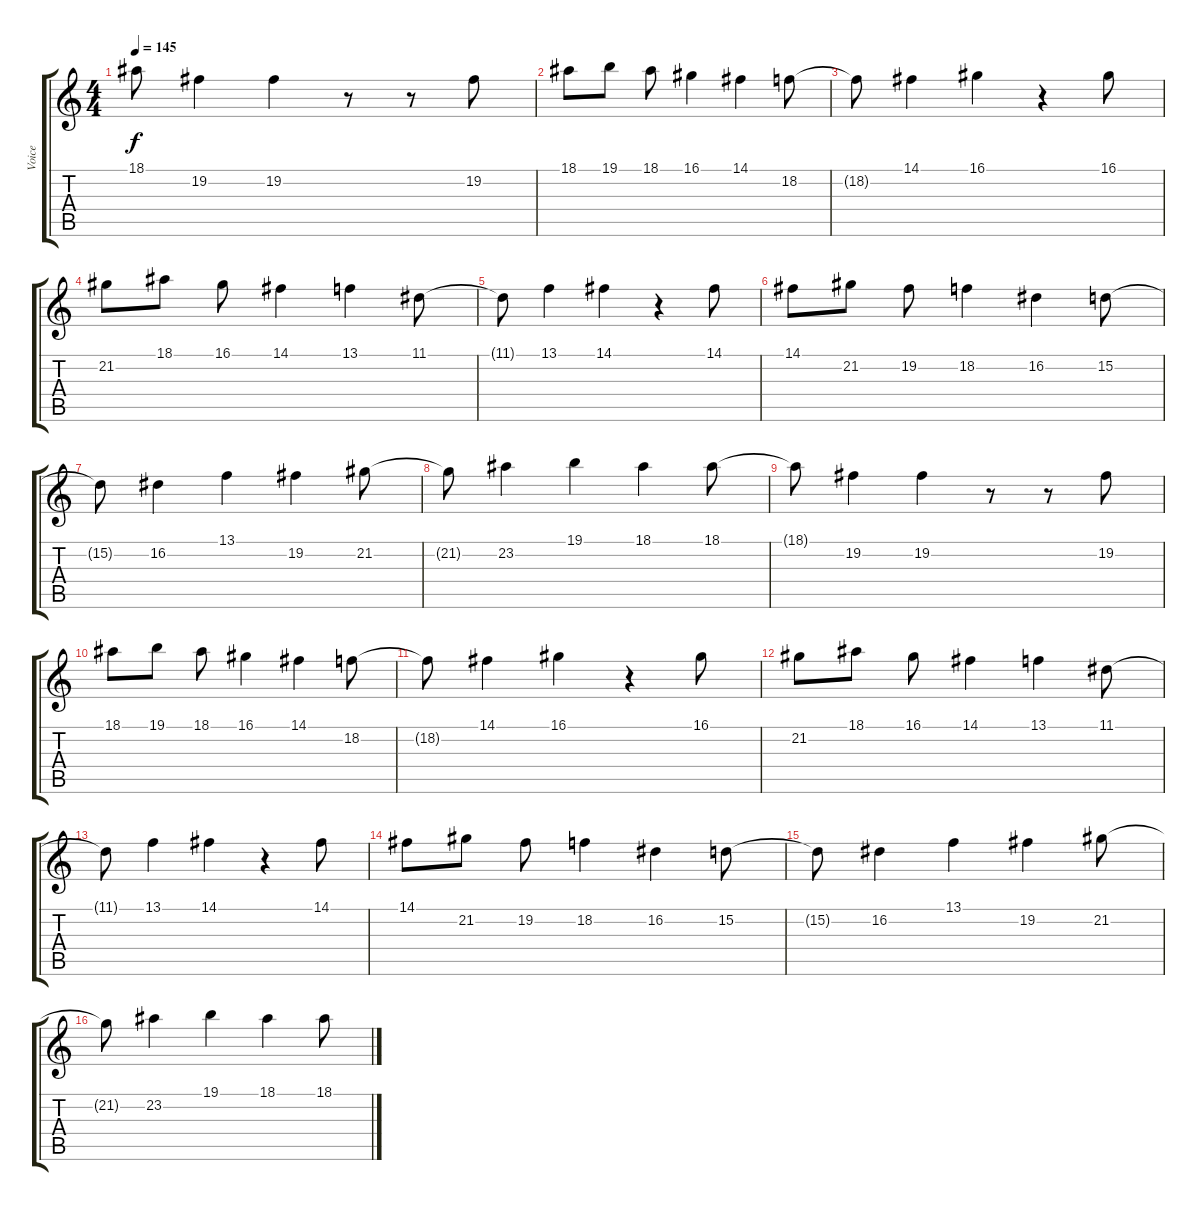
\track ("Voice" "Voice") {instrument lead2sawtooth}
\staff {score tabs}
\tuning (E4 B3 G3 D3 A2 E2) {hide}
\ts (4 4)
\tempo 145
\clef g2
\ks c
18.1{t}.8{dy f} 19.2.4 19.2.4 r.8 r.8 19.2.8 |
18.1.8 19.1.8 18.1.8 16.1.4 14.1.4 18.2.8 |
18.2{t}.8 14.1.4 16.1.4 r.4 16.1.8 |
21.2.8 18.1.8 16.1.8 14.1.4 13.1.4 11.1.8 |
11.1{t}.8 13.1.4 14.1.4 r.4 14.1.8 |
14.1.8 21.2.8 19.2.8 18.2.4 16.2.4 15.2.8 |
15.2{t}.8 16.2.4 13.1.4 19.2.4 21.2.8 |
21.2{t}.8 23.2.4 19.1.4 18.1.4 18.1.8 |
18.1{t}.8 19.2.4 19.2.4 r.8 r.8 19.2.8 |
18.1.8 19.1.8 18.1.8 16.1.4 14.1.4 18.2.8 |
18.2{t}.8 14.1.4 16.1.4 r.4 16.1.8 |
21.2.8 18.1.8 16.1.8 14.1.4 13.1.4 11.1.8 |
11.1{t}.8 13.1.4 14.1.4 r.4 14.1.8 |
14.1.8 21.2.8 19.2.8 18.2.4 16.2.4 15.2.8 |
15.2{t}.8 16.2.4 13.1.4 19.2.4 21.2.8 |
21.2{t}.8 23.2.4 19.1.4 18.1.4 18.1.8
